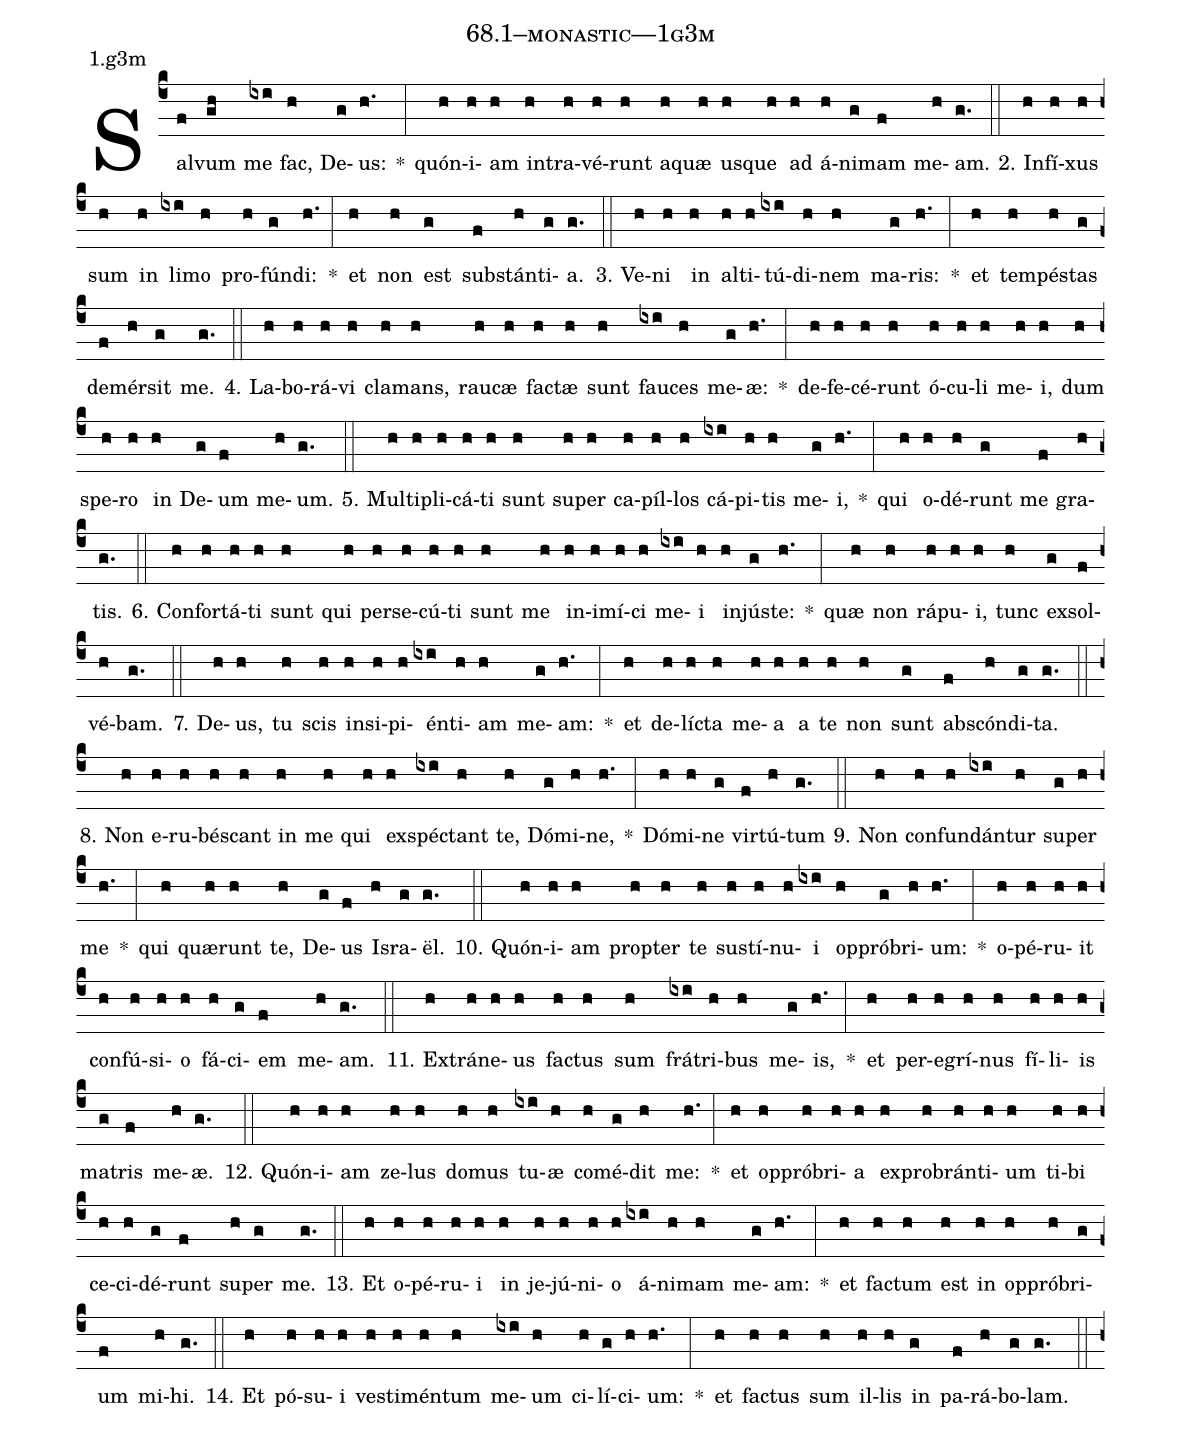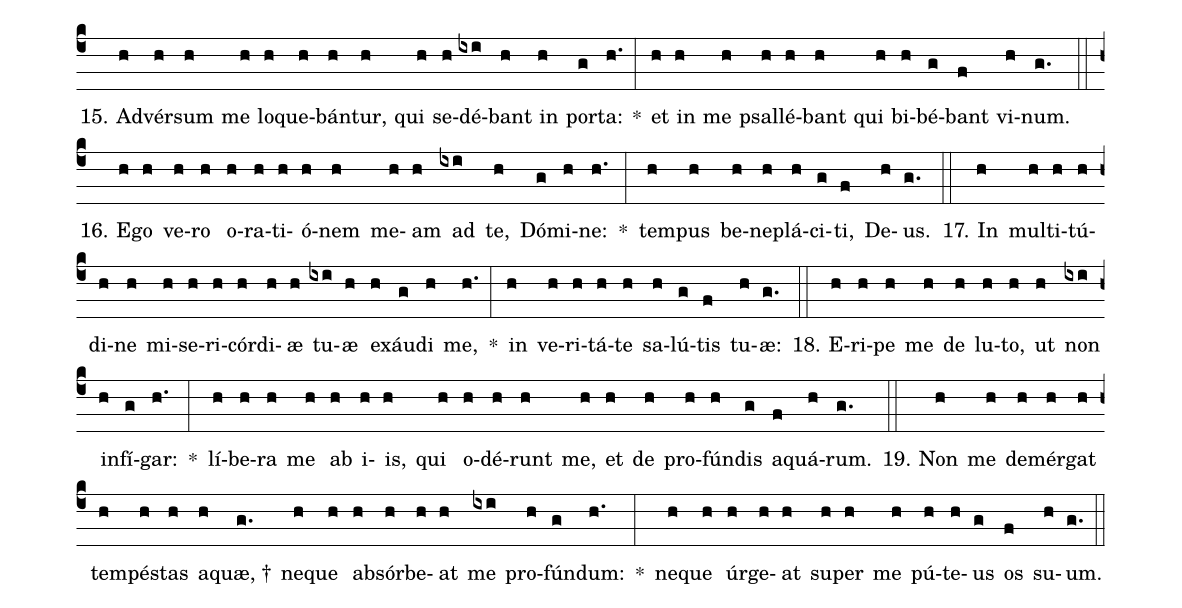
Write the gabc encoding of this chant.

name: 68.1--monastic---1g3m;
annotation: 1.g3m;
%%
(c4)Sal(f)vum(gh) me(ixi) fac,(h) De(g)us:(h.) *(:) quón(h)i(h)am(h) in(h)tra(h)vé(h)runt(h) a(h)quæ(h) us(h)que(h) ad(h) á(h)ni(g)mam(f) me(h)am.(g.) (::)
2. In(h)fí(h)xus(h) sum(h) in(h) li(ixi)mo(h) pro(h)fún(g)di:(h.) *(:) et(h) non(h) est(g) sub(f)stán(h)ti(g)a.(g.) (::)
3. Ve(h)ni(h) in(h) al(h)ti(h)tú(ixi)di(h)nem(h) ma(g)ris:(h.) *(:) et(h) tem(h)pés(h)tas(g) de(f)mér(h)sit(g) me.(g.) (::)
4. La(h)bo(h)rá(h)vi(h) cla(h)mans,(h) rau(h)cæ(h) fac(h)tæ(h) sunt(h) fau(ixi)ces(h) me(g)æ:(h.) *(:) de(h)fe(h)cé(h)runt(h) ó(h)cu(h)li(h) me(h)i,(h) dum(h) spe(h)ro(h) in(h) De(g)um(f) me(h)um.(g.) (::)
5. Mul(h)ti(h)pli(h)cá(h)ti(h) sunt(h) su(h)per(h) ca(h)píl(h)los(h) cá(ixi)pi(h)tis(h) me(g)i,(h.) *(:) qui(h) o(h)dé(h)runt(g) me(f) gra(h)tis.(g.) (::)
6. Con(h)for(h)tá(h)ti(h) sunt(h) qui(h) per(h)se(h)cú(h)ti(h) sunt(h) me(h) in(h)i(h)mí(h)ci(h) me(ixi)i(h) in(h)jús(g)te:(h.) *(:) quæ(h) non(h) rá(h)pu(h)i,(h) tunc(h) ex(g)sol(f)vé(h)bam.(g.) (::)
7. De(h)us,(h) tu(h) scis(h) in(h)si(h)pi(h)én(ixi)ti(h)am(h) me(g)am:(h.) *(:) et(h) de(h)líc(h)ta(h) me(h)a(h) a(h) te(h) non(h) sunt(g) abs(f)cón(h)di(g)ta.(g.) (::)
8. Non(h) e(h)ru(h)bés(h)cant(h) in(h) me(h) qui(h) ex(h)spéc(ixi)tant(h) te,(h) Dó(g)mi(h)ne,(h.) *(:) Dó(h)mi(h)ne(g) vir(f)tú(h)tum(g.) (::)
9. Non(h) con(h)fun(h)dán(ixi)tur(h) su(g)per(h) me(h.) *(:) qui(h) quæ(h)runt(h) te,(h) De(g)us(f) Is(h)ra(g)ël.(g.) (::)
10. Quón(h)i(h)am(h) prop(h)ter(h) te(h) sus(h)tí(h)nu(h)i(ixi) op(h)pró(g)bri(h)um:(h.) *(:) o(h)pé(h)ru(h)it(h) con(h)fú(h)si(h)o(h) fá(h)ci(g)em(f) me(h)am.(g.) (::)
11. Ex(h)trá(h)ne(h)us(h) fac(h)tus(h) sum(h) frá(ixi)tri(h)bus(h) me(g)is,(h.) *(:) et(h) per(h)e(h)grí(h)nus(h) fí(h)li(h)is(h) ma(g)tris(f) me(h)æ.(g.) (::)
12. Quón(h)i(h)am(h) ze(h)lus(h) do(h)mus(h) tu(ixi)æ(h) com(h)é(g)dit(h) me:(h.) *(:) et(h) op(h)pró(h)bri(h)a(h) ex(h)pro(h)brán(h)ti(h)um(h) ti(h)bi(h) ce(h)ci(h)dé(g)runt(f) su(h)per(g) me.(g.) (::)
13. Et(h) o(h)pé(h)ru(h)i(h) in(h) je(h)jú(h)ni(h)o(h) á(ixi)ni(h)mam(h) me(g)am:(h.) *(:) et(h) fac(h)tum(h) est(h) in(h) op(h)pró(h)bri(g)um(f) mi(h)hi.(g.) (::)
14. Et(h) pó(h)su(h)i(h) ves(h)ti(h)mén(h)tum(h) me(ixi)um(h) ci(h)lí(g)ci(h)um:(h.) *(:) et(h) fac(h)tus(h) sum(h) il(h)lis(h) in(g) pa(f)rá(h)bo(g)lam.(g.) (::)
15. Ad(h)vér(h)sum(h) me(h) lo(h)que(h)bán(h)tur,(h) qui(h) se(h)dé(ixi)bant(h) in(h) por(g)ta:(h.) *(:) et(h) in(h) me(h) psal(h)lé(h)bant(h) qui(h) bi(h)bé(g)bant(f) vi(h)num.(g.) (::)
16. E(h)go(h) ve(h)ro(h) o(h)ra(h)ti(h)ó(h)nem(h) me(h)am(h) ad(ixi) te,(h) Dó(g)mi(h)ne:(h.) *(:) tem(h)pus(h) be(h)ne(h)plá(h)ci(g)ti,(f) De(h)us.(g.) (::)
17. In(h) mul(h)ti(h)tú(h)di(h)ne(h) mi(h)se(h)ri(h)cór(h)di(h)æ(h) tu(ixi)æ(h) ex(h)áu(g)di(h) me,(h.) *(:) in(h) ve(h)ri(h)tá(h)te(h) sa(h)lú(g)tis(f) tu(h)æ:(g.) (::)
18. E(h)ri(h)pe(h) me(h) de(h) lu(h)to,(h) ut(h) non(ixi) in(h)fí(g)gar:(h.) *(:) lí(h)be(h)ra(h) me(h) ab(h) i(h)is,(h) qui(h) o(h)dé(h)runt(h) me,(h) et(h) de(h) pro(h)fún(h)dis(g) a(f)quá(h)rum.(g.) (::)
19. Non(h) me(h) de(h)mér(h)gat(h) tem(h)pés(h)tas(h) a(h)quæ, †(g.) ne(h)que(h) ab(h)sór(h)be(h)at(h) me(ixi) pro(h)fún(g)dum:(h.) *(:) ne(h)que(h) úr(h)ge(h)at(h) su(h)per(h) me(h) pú(h)te(h)us(g) os(f) su(h)um.(g.) (::)
